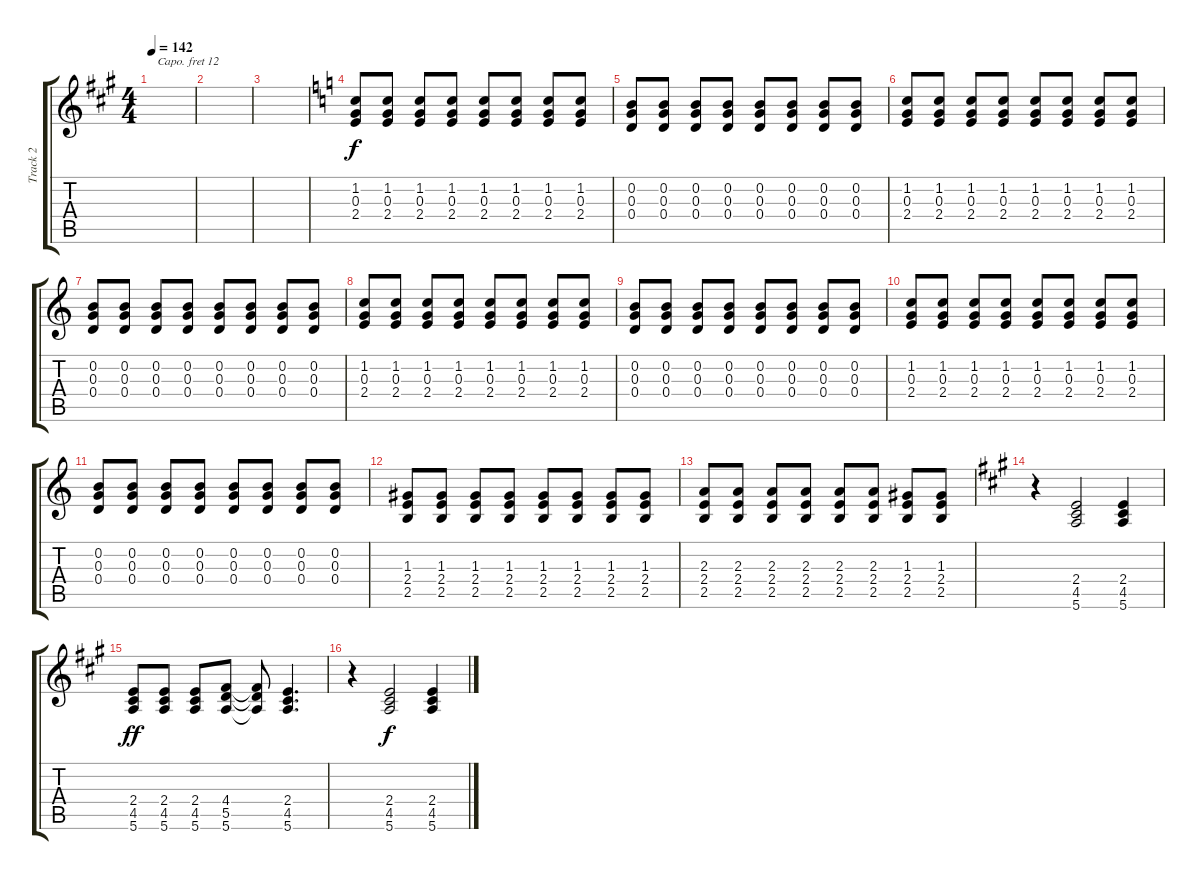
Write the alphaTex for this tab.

\track ("Track 2" "Track 2") {instrument honkytonkpiano}
\staff {score tabs}
\capo 12
\tuning (E4 B3 G3 D3 A2 E2) {hide}
\ts (4 4)
\tempo 142
\clef g2
\ks a
|
|
|
\ks c
(1.2 0.3 2.4).8{dy f} (1.2 0.3 2.4).8 (1.2 0.3 2.4).8 (1.2 0.3 2.4).8 (1.2 0.3 2.4).8 (1.2 0.3 2.4).8 (1.2 0.3 2.4).8 (1.2 0.3 2.4).8 |
(0.2 0.3 0.4).8 (0.2 0.3 0.4).8 (0.2 0.3 0.4).8 (0.2 0.3 0.4).8 (0.2 0.3 0.4).8 (0.2 0.3 0.4).8 (0.2 0.3 0.4).8 (0.2 0.3 0.4).8 |
(1.2 0.3 2.4).8 (1.2 0.3 2.4).8 (1.2 0.3 2.4).8 (1.2 0.3 2.4).8 (1.2 0.3 2.4).8 (1.2 0.3 2.4).8 (1.2 0.3 2.4).8 (1.2 0.3 2.4).8 |
(0.2 0.3 0.4).8 (0.2 0.3 0.4).8 (0.2 0.3 0.4).8 (0.2 0.3 0.4).8 (0.2 0.3 0.4).8 (0.2 0.3 0.4).8 (0.2 0.3 0.4).8 (0.2 0.3 0.4).8 |
(1.2 0.3 2.4).8 (1.2 0.3 2.4).8 (1.2 0.3 2.4).8 (1.2 0.3 2.4).8 (1.2 0.3 2.4).8 (1.2 0.3 2.4).8 (1.2 0.3 2.4).8 (1.2 0.3 2.4).8 |
(0.2 0.3 0.4).8 (0.2 0.3 0.4).8 (0.2 0.3 0.4).8 (0.2 0.3 0.4).8 (0.2 0.3 0.4).8 (0.2 0.3 0.4).8 (0.2 0.3 0.4).8 (0.2 0.3 0.4).8 |
(1.2 0.3 2.4).8 (1.2 0.3 2.4).8 (1.2 0.3 2.4).8 (1.2 0.3 2.4).8 (1.2 0.3 2.4).8 (1.2 0.3 2.4).8 (1.2 0.3 2.4).8 (1.2 0.3 2.4).8 |
(0.2 0.3 0.4).8 (0.2 0.3 0.4).8 (0.2 0.3 0.4).8 (0.2 0.3 0.4).8 (0.2 0.3 0.4).8 (0.2 0.3 0.4).8 (0.2 0.3 0.4).8 (0.2 0.3 0.4).8 |
(1.3 2.4 2.5).8 (1.3 2.4 2.5).8 (1.3 2.4 2.5).8 (1.3 2.4 2.5).8 (1.3 2.4 2.5).8 (1.3 2.4 2.5).8 (1.3 2.4 2.5).8 (1.3 2.4 2.5).8 |
(2.3 2.4 2.5).8 (2.3 2.4 2.5).8 (2.3 2.4 2.5).8 (2.3 2.4 2.5).8 (2.3 2.4 2.5).8 (2.3 2.4 2.5).8 (1.3 2.4 2.5).8 (1.3 2.4 2.5).8 |
\ks a
r.4 (2.4 4.5 5.6).2 (2.4 4.5 5.6).4 |
(2.4 4.5 5.6).8{dy ff} (2.4 4.5 5.6).8 (2.4 4.5 5.6).8 (4.4 5.5 5.6).8 (4.4{t} 5.5{t} 5.6{t}).8 (2.4 4.5 5.6).4{d} |
r.4 (2.4 4.5 5.6).2{dy f} (2.4 4.5 5.6).4
